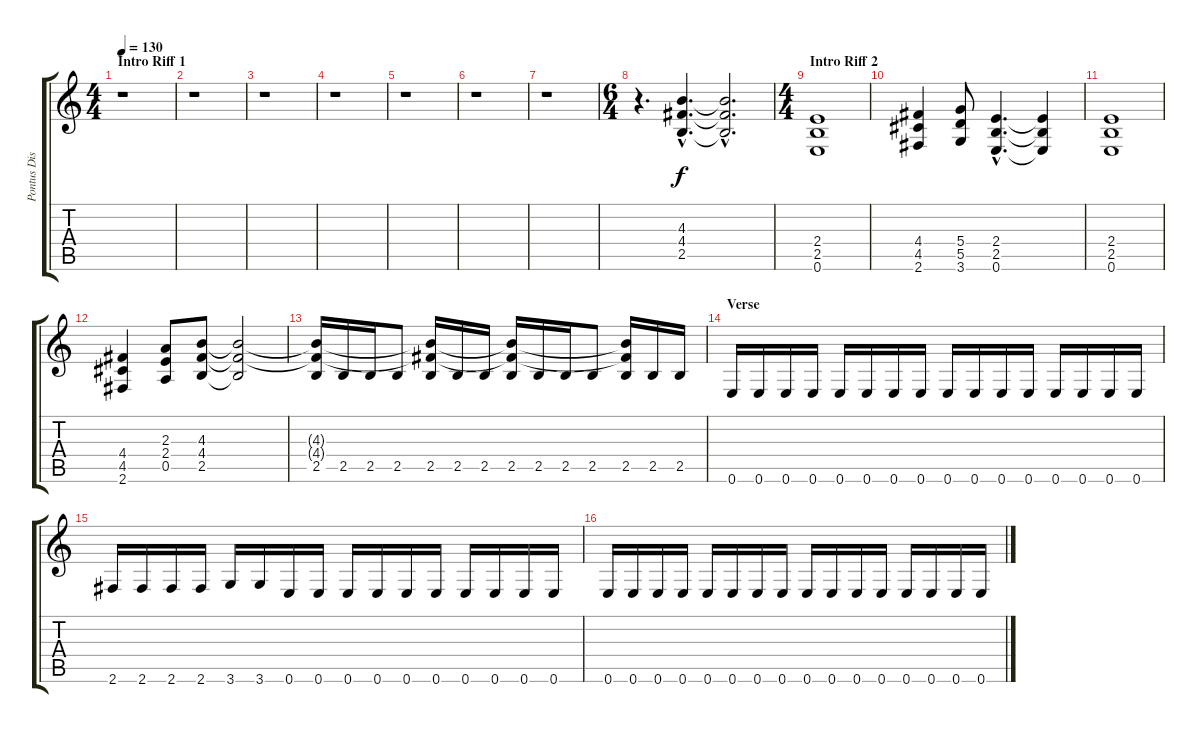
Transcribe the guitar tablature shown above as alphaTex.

\track ("Pontus Distorsion" "Pontus Dis") {instrument distortionguitar}
\staff {score tabs}
\tuning (E4 B3 G3 D3 A2 E2) {hide}
\ts (4 4)
\section ("" "Intro Riff 1")
\tempo 130
\clef g2
\ks c
r.1{dy f instrument distortionguitar} |
r.1 |
r.1 |
r.1 |
r.1 |
r.1 |
r.1 |
\ts (6 4)
r.4{d} (4.3{hac} 4.4{hac} 2.5{hac}).4{d} (4.3{hac t} 4.4{hac t} 2.5{hac t}).2{d} |
\ts (4 4)
\section ("" "Intro Riff 2")
(2.4 2.5 0.6).1 |
(4.4 4.5 2.6).4 (5.4 5.5 3.6).8 (2.4{hac} 2.5{hac} 0.6{hac}).4{d} (2.4{t} 2.5{t} 0.6{t}).4 |
(2.4 2.5 0.6).1 |
(4.4 4.5 2.6).4 (2.3 2.4 0.5).8 (4.3 4.4 2.5).8 (4.3{t} 4.4{t} 2.5{t}).2 |
(4.3{t} 4.4{t} 2.5).16 2.5.16 2.5.16 2.5.8 (4.3{t} 4.4{t} 2.5).16 2.5.16 2.5.16 (4.3{t} 4.4{t} 2.5).16 2.5.16 2.5.16 2.5.8 (4.3{t} 4.4{t} 2.5).16 2.5.16 2.5.16 |
\section ("" "Verse")
0.6.16 0.6.16 0.6.16 0.6.16 0.6.16 0.6.16 0.6.16 0.6.16 0.6.16 0.6.16 0.6.16 0.6.16 0.6.16 0.6.16 0.6.16 0.6.16 |
2.6.16 2.6.16 2.6.16 2.6.16 3.6.16 3.6.16 0.6.16 0.6.16 0.6.16 0.6.16 0.6.16 0.6.16 0.6.16 0.6.16 0.6.16 0.6.16 |
0.6.16 0.6.16 0.6.16 0.6.16 0.6.16 0.6.16 0.6.16 0.6.16 0.6.16 0.6.16 0.6.16 0.6.16 0.6.16 0.6.16 0.6.16 0.6.16
